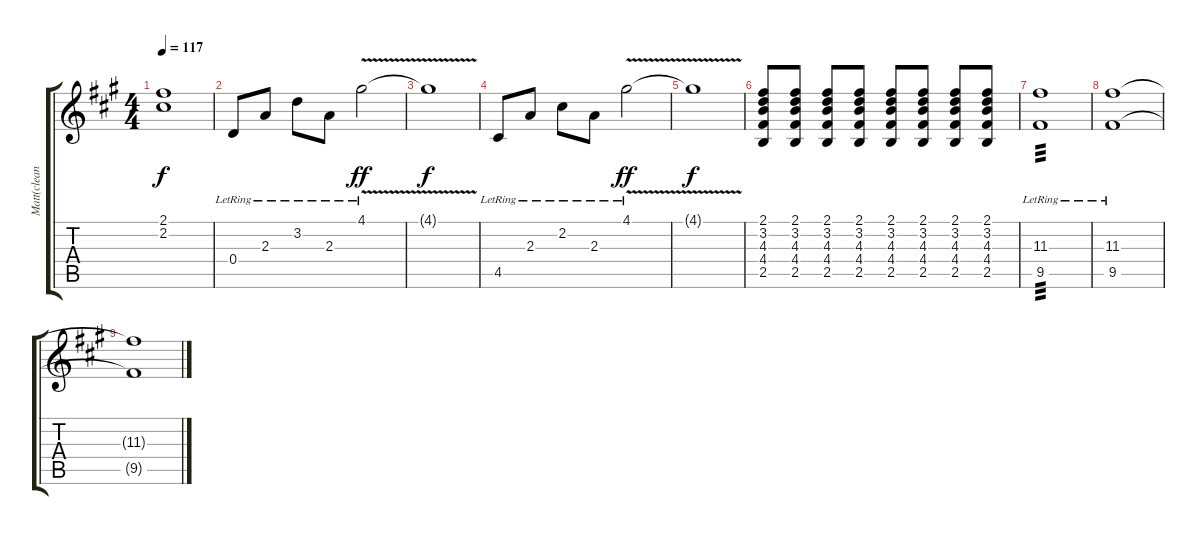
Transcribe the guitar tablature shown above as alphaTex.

\track ("Matt(clean)" "Matt(clean") {instrument electricguitarclean}
\staff {score tabs}
\tuning (E4 B3 G3 D3 A2 E2) {hide}
\ts (4 4)
\tempo 117
\clef g2
\ks a
(2.1{t} 2.2{t}).1{dy f} |
0.4{lr}.8 2.3{lr}.8 3.2{lr}.8 2.3{lr}.8 4.1{v lr}.2{dy ff} |
4.1{t}.1{dy f} |
4.5{lr}.8 2.3{lr}.8 2.2{lr}.8 2.3{lr}.8 4.1{v lr}.2{dy ff} |
4.1{t}.1{dy f} |
(2.1 3.2 4.3 4.4 2.5).8 (2.1 3.2 4.3 4.4 2.5).8 (2.1 3.2 4.3 4.4 2.5).8 (2.1 3.2 4.3 4.4 2.5).8 (2.1 3.2 4.3 4.4 2.5).8 (2.1 3.2 4.3 4.4 2.5).8 (2.1 3.2 4.3 4.4 2.5).8 (2.1 3.2 4.3 4.4 2.5).8 |
(11.3 9.5{lr}).1{tp 3} |
(11.3{lr} 9.5{lr}).1 |
(11.3{t} 9.5{t}).1
